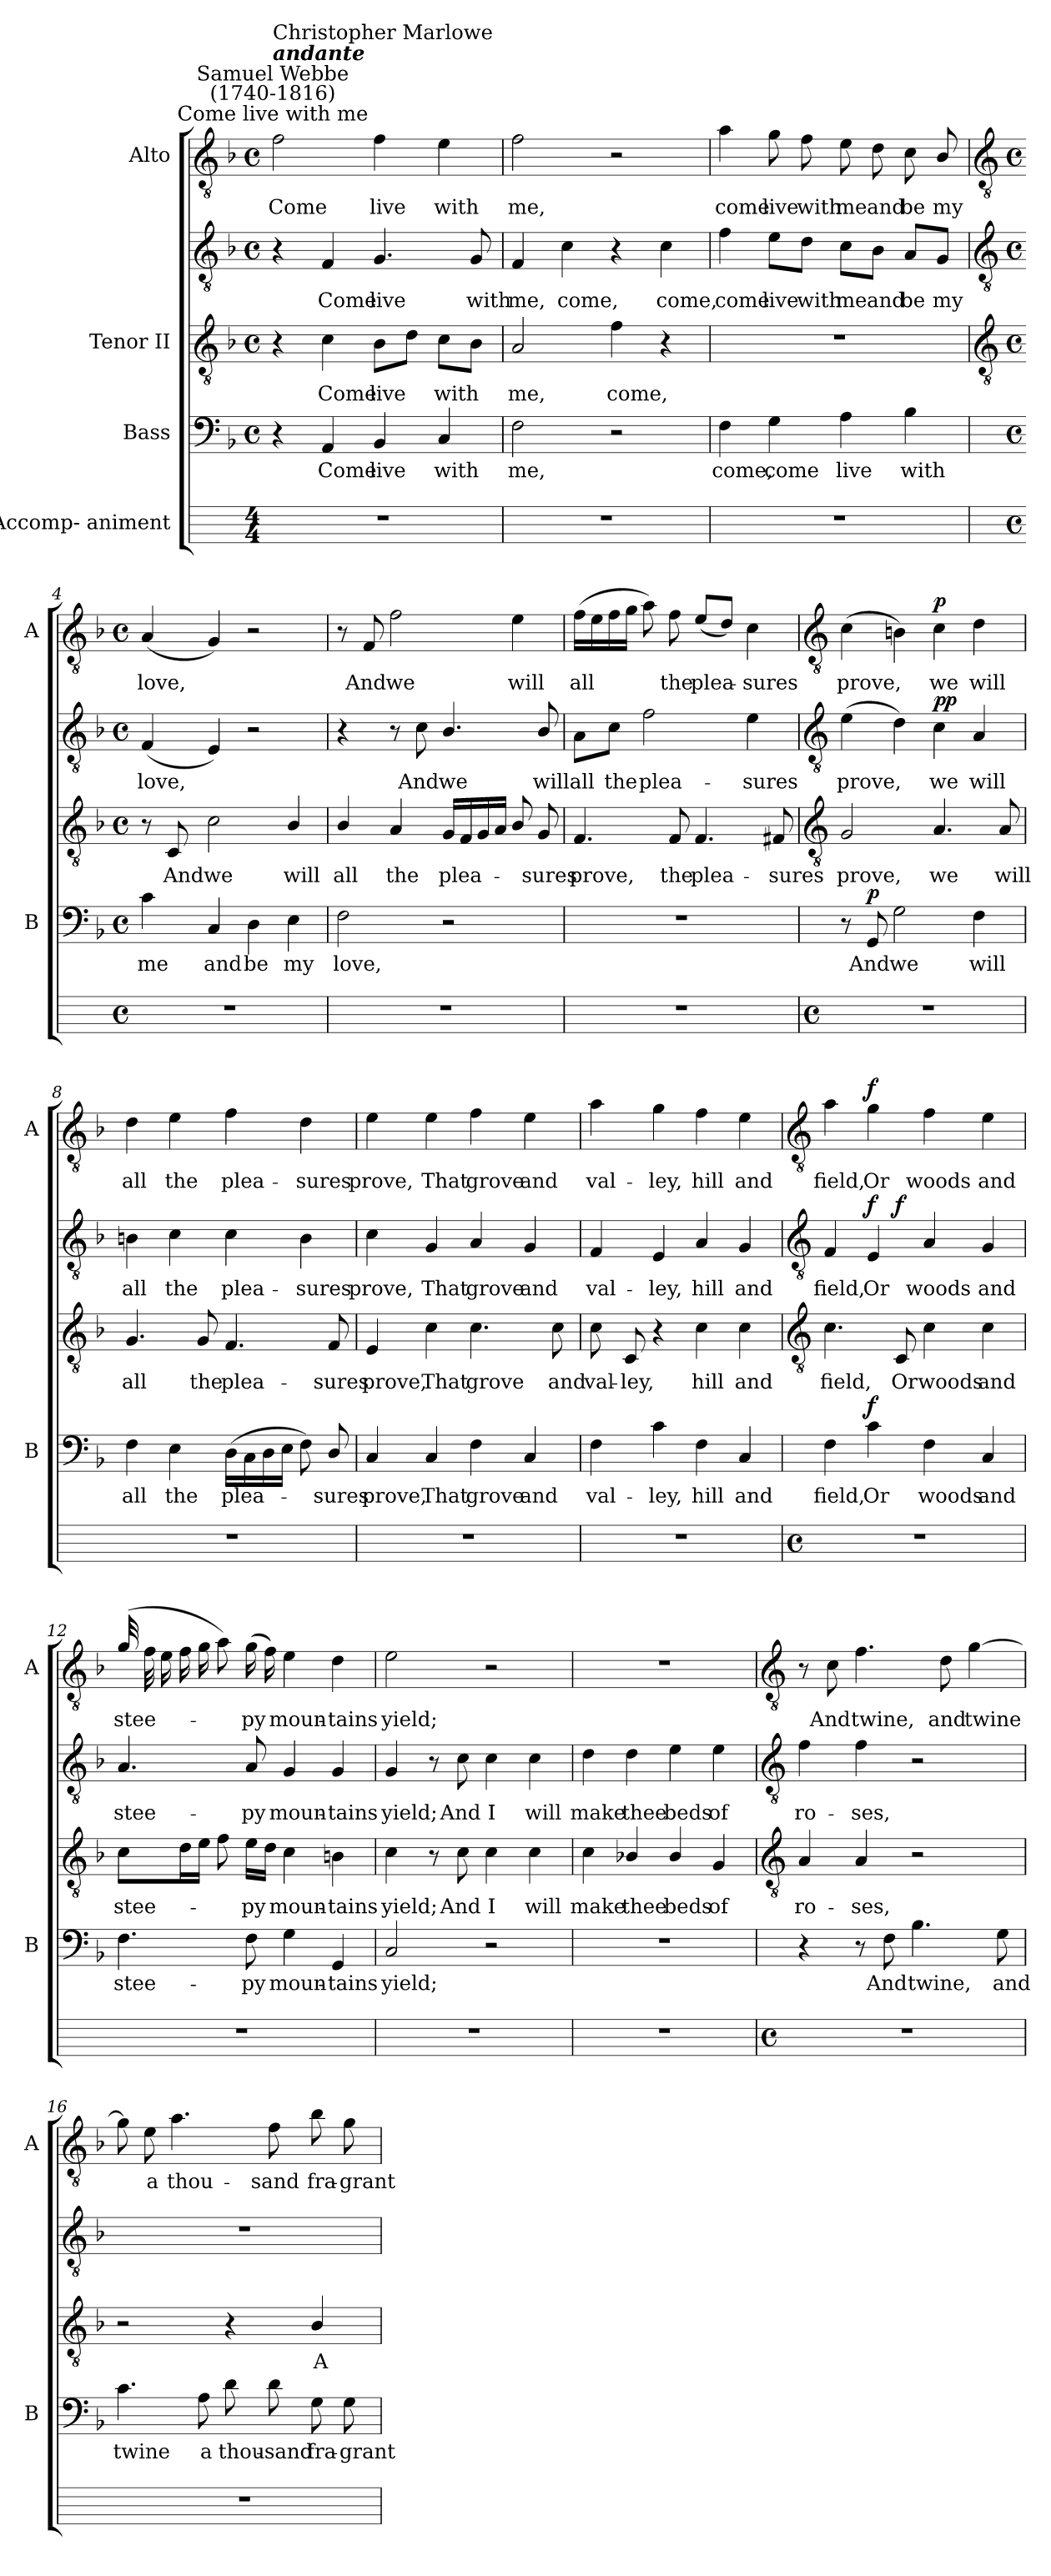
**kern	**kern	**text	**dynam	**kern	**text	**kern	**text	**dynam	**kern	**text	**dynam
*part4	*part3	*part3	*part3	*part2	*part2	*part2	*part2	*part2	*part1	*part1	*part1
*staff5	*staff4	*staff4	*staff4	*staff3	*staff3	*staff2	*staff2	*staff2/3	*staff1	*staff1	*staff1
*I"Accomp- animent	*I"Bass	*	*	*I"Tenor II	*	*	*	*	*I"Alto	*	*
*	*I'B	*	*	*	*	*	*	*	*I'A	*	*
*	*clefF4	*	*	*clefGv2	*	*clefGv2	*	*	*clefGv2	*	*
*	*k[b-]	*	*	*k[b-]	*	*k[b-]	*	*	*k[b-]	*	*
*	*F:	*	*	*F:	*	*F:	*	*	*F:	*	*
*M4/4	*M4/4	*	*	*M4/4	*	*M4/4	*	*	*M4/4	*	*
*	*met(c)	*	*	*met(c)	*	*met(c)	*	*	*met(c)	*	*
=1	=1	=1	=1	=1	=1	=1	=1	=1	=1	=1	=1
!	!	!	!	!	!	!	!	!	!LO:TX:a:cj:t=Come live with me	!	!
!	!	!	!	!	!	!	!	!	!LO:TX:a:cj:t=Samuel Webbe\n(1740-1816)	!	!
!	!	!	!	!	!	!	!	!	!LO:TX:a:Bi:t=andante	!	!
!	!	!	!	!	!	!	!	!	!LO:TX:a:t=Christopher Marlowe	!	!
!	!	!	!	!	!	!	!	!	!	!LO:LY:b	!
1r	4r	.	.	4r	.	4r	.	.	2f	Come	.
!	!	!LO:LY:b	!	!	!LO:LY:b	!	!LO:LY:b	!	!	!	!
.	4AA	Come	.	4c	Come	4F	Come	.	.	.	.
!	!	!LO:LY:b	!	!	!LO:LY:b	!	!LO:LY:b	!	!	!LO:LY:b	!
.	4BB-	live	.	8B-L	live	4.G	live	.	4f	live	.
.	.	.	.	8dJ	.	.	.	.	.	.	.
!	!	!LO:LY:b	!	!	!LO:LY:b	!	!	!	!	!LO:LY:b	!
.	4C	with	.	8cL	with	.	.	.	4e	with	.
!	!	!	!	!	!	!	!LO:LY:b	!	!	!	!
.	.	.	.	8B-J	.	8G	with	.	.	.	.
=2	=2	=2	=2	=2	=2	=2	=2	=2	=2	=2	=2
!	!	!LO:LY:b	!	!	!LO:LY:b	!	!LO:LY:b	!	!	!LO:LY:b	!
1r	2F	me,	.	2A	me,	4F	me,	.	2f	me,	.
!	!	!	!	!	!	!	!LO:LY:b	!	!	!	!
.	.	.	.	.	.	4c	come,	.	.	.	.
!	!	!	!	!	!LO:LY:b	!	!	!	!	!	!
.	2r	.	.	4f	come,	4r	.	.	2r	.	.
!	!	!	!	!	!	!	!LO:LY:b	!	!	!	!
.	.	.	.	4r	.	4c	come,	.	.	.	.
=3	=3	=3	=3	=3	=3	=3	=3	=3	=3	=3	=3
!	!	!LO:LY:b	!	!	!	!	!LO:LY:b	!	!	!LO:LY:b	!
1r	4F	come,	.	1r	.	4f	come	.	4a	come	.
!	!	!LO:LY:b	!	!	!	!	!LO:LY:b	!	!	!LO:LY:b	!
.	4G	come	.	.	.	8e\L	live	.	8g	live	.
!	!	!	!	!	!	!	!LO:LY:b	!	!	!LO:LY:b	!
.	.	.	.	.	.	8d\J	with	.	8f	with	.
!	!	!LO:LY:b	!	!	!	!	!LO:LY:b	!	!	!LO:LY:b	!
.	4A	live	.	.	.	8c\L	me	.	8e	me	.
!	!	!	!	!	!	!	!LO:LY:b	!	!	!LO:LY:b	!
.	.	.	.	.	.	8B-\J	and	.	8d	and	.
!	!	!LO:LY:b	!	!	!	!	!LO:LY:b	!	!	!LO:LY:b	!
.	4B-	with	.	.	.	8A/L	be	.	8c	be	.
!	!	!	!	!	!	!	!LO:LY:b	!	!	!LO:LY:b	!
.	.	.	.	.	.	8G/J	my	.	8B-/	my	.
!!LO:LB:g=z
=4	=4	=4	=4	=4	=4	=4	=4	=4	=4	=4	=4
*	*	*	*	*clefGv2	*	*clefGv2	*	*	*clefGv2	*	*
*M4/4	*M4/4	*	*	*M4/4	*	*M4/4	*	*	*M4/4	*	*
*met(c)	*met(c)	*	*	*met(c)	*	*met(c)	*	*	*met(c)	*	*
!	!	!LO:LY:b	!	!	!	!	!LO:LY:b	!	!	!LO:LY:b	!
1r	4c	me	.	8r	.	(<4F	love,	.	(<4A	love,	.
!	!	!	!	!	!LO:LY:b	!	!	!	!	!	!
.	.	.	.	8C	And	.	.	.	.	.	.
!	!	!LO:LY:b	!	!	!LO:LY:b	!	!	!	!	!	!
.	4C	and	.	2c	we	4E)	.	.	4G)	.	.
!	!	!LO:LY:b	!	!	!	!	!	!	!	!	!
.	4D	be	.	.	.	2r	.	.	2r	.	.
!	!	!LO:LY:b	!	!	!LO:LY:b	!	!	!	!	!	!
.	4E	my	.	4B-/	will	.	.	.	.	.	.
=5	=5	=5	=5	=5	=5	=5	=5	=5	=5	=5	=5
!	!	!LO:LY:b	!	!	!LO:LY:b	!	!	!	!	!	!
1r	2F	love,	.	4B-/	all	4r	.	.	8r	.	.
!	!	!	!	!	!	!	!	!	!	!LO:LY:b	!
.	.	.	.	.	.	.	.	.	8F	And	.
!	!	!	!	!	!LO:LY:b	!	!	!	!	!LO:LY:b	!
.	.	.	.	4A	the	8r	.	.	2f	we	.
!	!	!	!	!	!	!	!LO:LY:b	!	!	!	!
.	.	.	.	.	.	8c	And	.	.	.	.
!	!	!	!	!	!LO:LY:b	!	!LO:LY:b	!	!	!	!
.	2r	.	.	16GLL	plea-	4.B-/	we	.	.	.	.
.	.	.	.	16F	.	.	.	.	.	.	.
.	.	.	.	16G	.	.	.	.	.	.	.
.	.	.	.	16AJJ	.	.	.	.	.	.	.
!	!	!	!	!	!	!	!	!	!	!LO:LY:b	!
.	.	.	.	8B-/	.	.	.	.	4e	will	.
!	!	!	!	!	!LO:LY:b	!	!LO:LY:b	!	!	!	!
.	.	.	.	8G	sures	8B-/	will	.	.	.	.
=6	=6	=6	=6	=6	=6	=6	=6	=6	=6	=6	=6
!	!	!	!	!	!LO:LY:b	!	!LO:LY:b	!	!	!LO:LY:b	!
1r	1r	.	.	4.F	prove,	8A\L	all	.	(>16fLL	all	.
.	.	.	.	.	.	.	.	.	16e	.	.
!	!	!	!	!	!	!	!LO:LY:b	!	!	!	!
.	.	.	.	.	.	8c\J	the	.	16f	.	.
.	.	.	.	.	.	.	.	.	16gJJ	.	.
!	!	!	!	!	!	!	!LO:LY:b	!	!	!	!
.	.	.	.	.	.	2f	plea-	.	8a)	.	.
!	!	!	!	!	!LO:LY:b	!	!	!	!	!LO:LY:b	!
.	.	.	.	8F	the	.	.	.	8f	the	.
!	!	!	!	!	!LO:LY:b	!	!	!	!	!LO:LY:b	!
.	.	.	.	4.F	plea-	.	.	.	(>8e/L	plea-	.
.	.	.	.	.	.	.	.	.	8dJ)	.	.
!	!	!	!	!	!	!	!LO:LY:b	!	!	!LO:LY:b	!
.	.	.	.	.	.	4e	-sures	.	4c	sures	.
!	!	!	!	!	!LO:LY:b	!	!	!	!	!	!
.	.	.	.	8F#X	-sures	.	.	.	.	.	.
!!LO:LB:g=z
=7	=7	=7	=7	=7	=7	=7	=7	=7	=7	=7	=7
*	*	*	*	*clefGv2	*	*clefGv2	*	*	*clefGv2	*	*
*M4/4	*	*	*	*	*	*	*	*	*	*	*
*met(c)	*	*	*	*	*	*	*	*	*	*	*
!	!	!	!	!	!LO:LY:b	!	!LO:LY:b	!	!	!LO:LY:b	!
1r	8r	.	.	2G	prove,	(>4e	prove,	.	(>4c\	prove,	.
!	!	!LO:LY:b	!LO:DY:b	!	!	!	!	!	!	!	!
.	8GG	And	p	.	.	.	.	.	.	.	.
!	!	!LO:LY:b	!	!	!	!	!	!	!	!	!
.	2G	we	.	.	.	4d)	.	.	4Bn)	.	.
!	!	!	!	!	!LO:LY:b	!	!LO:LY:b	!LO:DY:b=2	!	!LO:LY:b	!
!	!	!	!	!	!	!	!	!LO:DY:n=1:b	!	!	!LO:DY:b
.	.	.	.	4.A	we	4c	we	p p	4c	we	p
!	!	!LO:LY:b	!	!	!	!	!LO:LY:b	!	!	!LO:LY:b	!
.	4F	will	.	.	.	4A	will	.	4d	will	.
!	!	!	!	!	!LO:LY:b	!	!	!	!	!	!
.	.	.	.	8A	will	.	.	.	.	.	.
=8	=8	=8	=8	=8	=8	=8	=8	=8	=8	=8	=8
!	!	!LO:LY:b	!	!	!LO:LY:b	!	!LO:LY:b	!	!	!LO:LY:b	!
1r	4F	all	.	4.G	all	4Bn	all	.	4d	all	.
!	!	!LO:LY:b	!	!	!	!	!LO:LY:b	!	!	!LO:LY:b	!
.	4E	the	.	.	.	4c	the	.	4e	the	.
!	!	!	!	!	!LO:LY:b	!	!	!	!	!	!
.	.	.	.	8G	the	.	.	.	.	.	.
!	!	!LO:LY:b	!	!	!LO:LY:b	!	!LO:LY:b	!	!	!LO:LY:b	!
.	(>16DLL	plea-	.	4.F	plea-	4c	plea-	.	4f	plea-	.
.	16C	.	.	.	.	.	.	.	.	.	.
.	16D	.	.	.	.	.	.	.	.	.	.
.	16EJJ	.	.	.	.	.	.	.	.	.	.
!	!	!	!	!	!	!	!LO:LY:b	!	!	!LO:LY:b	!
.	8F)	.	.	.	.	4B	-sures	.	4d	-sures	.
!	!	!LO:LY:b	!	!	!LO:LY:b	!	!	!	!	!	!
.	8D/	sures	.	8F	-sures	.	.	.	.	.	.
=9	=9	=9	=9	=9	=9	=9	=9	=9	=9	=9	=9
!	!	!LO:LY:b	!	!	!LO:LY:b	!	!LO:LY:b	!	!	!LO:LY:b	!
1r	4C	prove,	.	4E	prove,	4c	prove,	.	4e	prove,	.
!	!	!LO:LY:b	!	!	!LO:LY:b	!	!LO:LY:b	!	!	!LO:LY:b	!
.	4C	That	.	4c	That	4G	That	.	4e	That	.
!	!	!LO:LY:b	!	!	!LO:LY:b	!	!LO:LY:b	!	!	!LO:LY:b	!
.	4F	grove	.	4.c	grove	4A	grove	.	4f	grove	.
!	!	!LO:LY:b	!	!	!	!	!LO:LY:b	!	!	!LO:LY:b	!
.	4C	and	.	.	.	4G	and	.	4e	and	.
!	!	!	!	!	!LO:LY:b	!	!	!	!	!	!
.	.	.	.	8c	and	.	.	.	.	.	.
=10	=10	=10	=10	=10	=10	=10	=10	=10	=10	=10	=10
!	!	!LO:LY:b	!	!	!LO:LY:b	!	!LO:LY:b	!	!	!LO:LY:b	!
1r	4F	val-	.	8c	val-	4F	val-	.	4a	val-	.
!	!	!	!	!	!LO:LY:b	!	!	!	!	!	!
.	.	.	.	8C	-ley,	.	.	.	.	.	.
!	!	!LO:LY:b	!	!	!	!	!LO:LY:b	!	!	!LO:LY:b	!
.	4c	-ley,	.	4r	.	4E	-ley,	.	4g	-ley,	.
!	!	!LO:LY:b	!	!	!LO:LY:b	!	!LO:LY:b	!	!	!LO:LY:b	!
.	4F	hill	.	4c	hill	4A	hill	.	4f	hill	.
!	!	!LO:LY:b	!	!	!LO:LY:b	!	!LO:LY:b	!	!	!LO:LY:b	!
.	4C	and	.	4c	and	4G	and	.	4e	and	.
!!LO:LB:g=z
=11	=11	=11	=11	=11	=11	=11	=11	=11	=11	=11	=11
*	*	*	*	*clefGv2	*	*clefGv2	*	*	*clefGv2	*	*
*M4/4	*	*	*	*	*	*	*	*	*	*	*
*met(c)	*	*	*	*	*	*	*	*	*	*	*
!	!	!LO:LY:b	!	!	!LO:LY:b	!	!LO:LY:b	!	!	!LO:LY:b	!
1r	4F	field,	.	4.c	field,	4F	field,	.	4a	field,	.
!	!	!LO:LY:b	!LO:DY:b	!	!	!	!LO:LY:b	!LO:DY:b	!	!LO:LY:b	!LO:DY:b
.	4c	Or	f	.	.	4E	Or	f	4g	Or	f
!	!	!	!	!	!LO:LY:b	!	!	!LO:DY:b=2	!	!	!
.	.	.	.	8C	Or	.	.	f	.	.	.
!	!	!LO:LY:b	!	!	!LO:LY:b	!	!LO:LY:b	!	!	!LO:LY:b	!
.	4F	woods	.	4c	woods	4A	woods	.	4f	woods	.
!	!	!LO:LY:b	!	!	!LO:LY:b	!	!LO:LY:b	!	!	!LO:LY:b	!
.	4C	and	.	4c	and	4G	and	.	4e	and	.
=12	=12	=12	=12	=12	=12	=12	=12	=12	=12	=12	=12
!	!	!LO:LY:b	!	!	!LO:LY:b	!	!LO:LY:b	!	!	!LO:LY:b	!
1r	4.F	stee-	.	8cL	stee-	4.A	stee-	.	(>32g/LLL	stee-	.
.	.	.	.	.	.	.	.	.	32f	.	.
.	.	.	.	.	.	.	.	.	16e	.	.
.	.	.	.	16dL	.	.	.	.	16f	.	.
.	.	.	.	16eJJ	.	.	.	.	16gJJ	.	.
.	.	.	.	8f	.	.	.	.	8a)	.	.
!	!	!LO:LY:b	!	!	!LO:LY:b	!	!LO:LY:b	!	!	!LO:LY:b	!
.	8F	-py	.	16eLL	py	8A	-py	.	(>16gLL	py	.
.	.	.	.	16dJJ	.	.	.	.	16fJJ)	.	.
!	!	!LO:LY:b	!	!	!LO:LY:b	!	!LO:LY:b	!	!	!LO:LY:b	!
.	4G	moun-	.	4c	moun-	4G	moun-	.	4e	moun-	.
!	!	!LO:LY:b	!	!	!LO:LY:b	!	!LO:LY:b	!	!	!LO:LY:b	!
.	4GG	-tains	.	4Bn	-tains	4G	-tains	.	4d	-tains	.
=13	=13	=13	=13	=13	=13	=13	=13	=13	=13	=13	=13
!	!	!LO:LY:b	!	!	!LO:LY:b	!	!LO:LY:b	!	!	!LO:LY:b	!
1r	2C	yield;	.	4c	yield;	4G	yield;	.	2e	yield;	.
.	.	.	.	8r	.	8r	.	.	.	.	.
!	!	!	!	!	!LO:LY:b	!	!LO:LY:b	!	!	!	!
.	.	.	.	8c	And	8c	And	.	.	.	.
!	!	!	!	!	!LO:LY:b	!	!LO:LY:b	!	!	!	!
.	2r	.	.	4c	I	4c	I	.	2r	.	.
!	!	!	!	!	!LO:LY:b	!	!LO:LY:b	!	!	!	!
.	.	.	.	4c	will	4c	will	.	.	.	.
=14	=14	=14	=14	=14	=14	=14	=14	=14	=14	=14	=14
!	!	!	!	!	!LO:LY:b	!	!LO:LY:b	!	!	!	!
1r	1r	.	.	4c	make	4d	make	.	1r	.	.
!	!	!	!	!	!LO:LY:b	!	!LO:LY:b	!	!	!	!
.	.	.	.	4B-X/	thee	4d	thee	.	.	.	.
!	!	!	!	!	!LO:LY:b	!	!LO:LY:b	!	!	!	!
.	.	.	.	4B-/	beds	4e	beds	.	.	.	.
!	!	!	!	!	!LO:LY:b	!	!LO:LY:b	!	!	!	!
.	.	.	.	4G	of	4e	of	.	.	.	.
!!LO:LB:g=z
=15	=15	=15	=15	=15	=15	=15	=15	=15	=15	=15	=15
*	*	*	*	*clefGv2	*	*clefGv2	*	*	*clefGv2	*	*
*M4/4	*	*	*	*	*	*	*	*	*	*	*
*met(c)	*	*	*	*	*	*	*	*	*	*	*
!	!	!	!	!	!LO:LY:b	!	!LO:LY:b	!	!	!	!
1r	4r	.	.	4A	ro-	4f	ro-	.	8r	.	.
!	!	!	!	!	!	!	!	!	!	!LO:LY:b	!
.	.	.	.	.	.	.	.	.	8c	And	.
!	!	!	!	!	!LO:LY:b	!	!LO:LY:b	!	!	!LO:LY:b	!
.	8r	.	.	4A	-ses,	4f	-ses,	.	4.f	twine,	.
!	!	!LO:LY:b	!	!	!	!	!	!	!	!	!
.	8F	And	.	.	.	.	.	.	.	.	.
!	!	!LO:LY:b	!	!	!	!	!	!	!	!	!
.	4.B-	twine,	.	2r	.	2r	.	.	.	.	.
!	!	!	!	!	!	!	!	!	!	!LO:LY:b	!
.	.	.	.	.	.	.	.	.	8d	and	.
!	!	!	!	!	!	!	!	!	!	!LO:LY:b	!
.	.	.	.	.	.	.	.	.	[4g	twine	.
!	!	!LO:LY:b	!	!	!	!	!	!	!	!	!
.	8G	and	.	.	.	.	.	.	.	.	.
=16	=16	=16	=16	=16	=16	=16	=16	=16	=16	=16	=16
!	!	!LO:LY:b	!	!	!	!	!	!	!	!	!
1r	4.c	twine	.	2r	.	1r	.	.	8g]	.	.
!	!	!	!	!	!	!	!	!	!	!LO:LY:b	!
.	.	.	.	.	.	.	.	.	8e	a	.
!	!	!	!	!	!	!	!	!	!	!LO:LY:b	!
.	.	.	.	.	.	.	.	.	4.a	thou-	.
!	!	!LO:LY:b	!	!	!	!	!	!	!	!	!
.	8A	a	.	.	.	.	.	.	.	.	.
!	!	!LO:LY:b	!	!	!	!	!	!	!	!	!
.	8d	thou-	.	4r	.	.	.	.	.	.	.
!	!	!LO:LY:b	!	!	!	!	!	!	!	!LO:LY:b	!
.	8d	-sand	.	.	.	.	.	.	8f	-sand	.
!	!	!LO:LY:b	!	!	!LO:LY:b	!	!	!	!	!LO:LY:b	!
.	8G	fra-	.	4B-/	A	.	.	.	8b-	fra-	.
!	!	!LO:LY:b	!	!	!	!	!	!	!	!LO:LY:b	!
.	8G	-grant	.	.	.	.	.	.	8g	-grant	.
=	=	=	=	=	=	=	=	=	=	=	=
*-	*-	*-	*-	*-	*-	*-	*-	*-	*-	*-	*-
